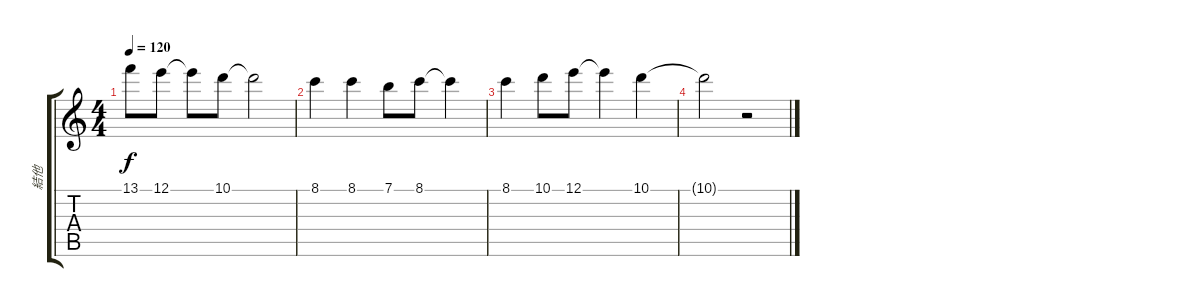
\track ("結他" "結他") {instrument electricguitarclean}
\staff {score tabs}
\tuning (E4 B3 G3 D3 A2 E2) {hide}
\ts (4 4)
\tempo 120
\clef g2
\ks c
13.1.8{dy f} 12.1.8 12.1{t}.8 10.1.8 10.1{t}.2 |
8.1.4 8.1.4 7.1.8 8.1.8 8.1{t}.4 |
8.1.4 10.1.8 12.1.8 12.1{t}.4 10.1.4 |
10.1{t}.2 r.2
